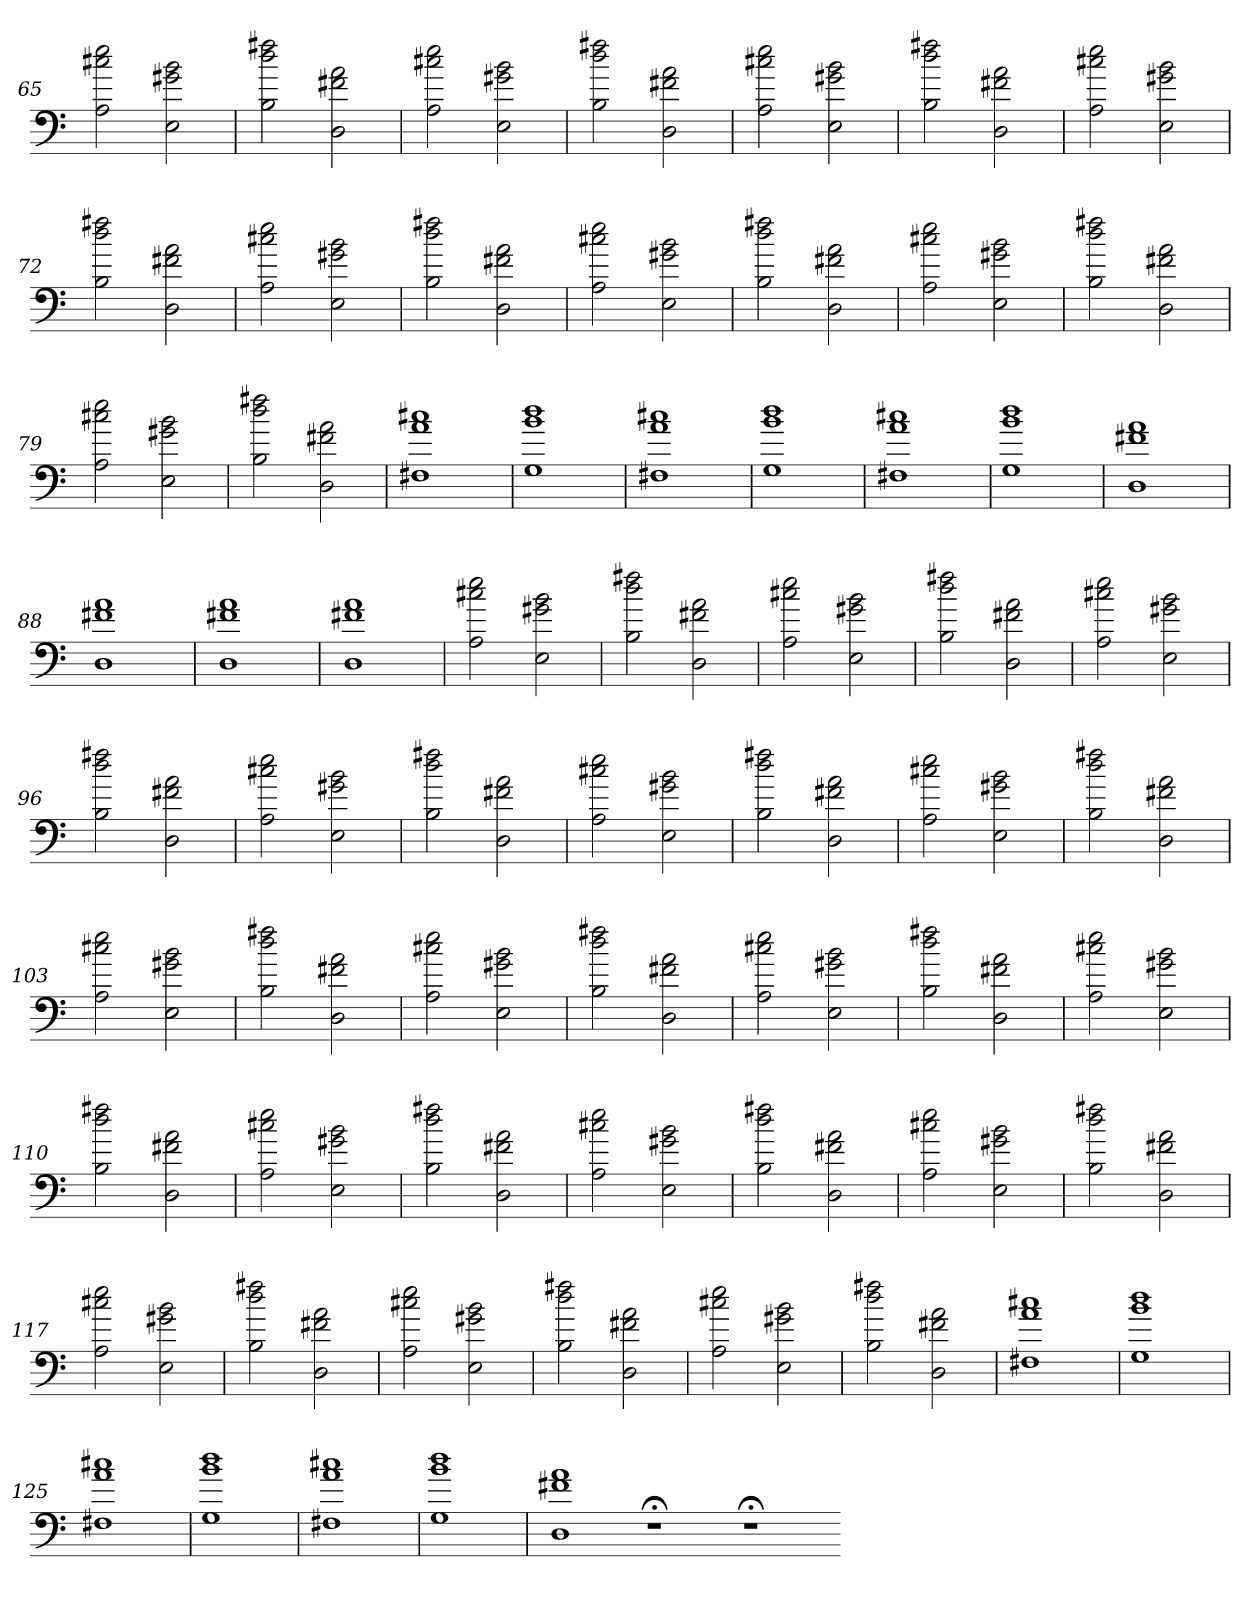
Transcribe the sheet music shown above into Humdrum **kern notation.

**kern
*part1
*staff1
=65
2A 2cc#X 2ee
2E 2g#X 2b
=66
2B 2dd 2ff#X
2D 2f#X 2a
=67
2A 2cc#X 2ee
2E 2g#X 2b
=68
2B 2dd 2ff#X
2D 2f#X 2a
=69
2A 2cc#X 2ee
2E 2g#X 2b
=70
2B 2dd 2ff#X
2D 2f#X 2a
=71
2A 2cc#X 2ee
2E 2g#X 2b
=72
2B 2dd 2ff#X
2D 2f#X 2a
=73
2A 2cc#X 2ee
2E 2g#X 2b
=74
2B 2dd 2ff#X
2D 2f#X 2a
=75
2A 2cc#X 2ee
2E 2g#X 2b
=76
2B 2dd 2ff#X
2D 2f#X 2a
=77
2A 2cc#X 2ee
2E 2g#X 2b
=78
2B 2dd 2ff#X
2D 2f#X 2a
=79
2A 2cc#X 2ee
2E 2g#X 2b
=80
2B 2dd 2ff#X
2D 2f#X 2a
=81
1F#X 1a 1cc#X
=82
1G 1b 1dd
=83
1F#X 1a 1cc#X
=84
1G 1b 1dd
=85
1F#X 1a 1cc#X
=86
1G 1b 1dd
=87
1D 1f#X 1a
=88
1D 1f#X 1a
=89
1D 1f#X 1a
=90
1D 1f#X 1a
=91
2A 2cc#X 2ee
2E 2g#X 2b
=92
2B 2dd 2ff#X
2D 2f#X 2a
=93
2A 2cc#X 2ee
2E 2g#X 2b
=94
2B 2dd 2ff#X
2D 2f#X 2a
=95
2A 2cc#X 2ee
2E 2g#X 2b
=96
2B 2dd 2ff#X
2D 2f#X 2a
=97
2A 2cc#X 2ee
2E 2g#X 2b
=98
2B 2dd 2ff#X
2D 2f#X 2a
=99
2A 2cc#X 2ee
2E 2g#X 2b
=100
2B 2dd 2ff#X
2D 2f#X 2a
=101
2A 2cc#X 2ee
2E 2g#X 2b
=102
2B 2dd 2ff#X
2D 2f#X 2a
=103
2A 2cc#X 2ee
2E 2g#X 2b
=104
2B 2dd 2ff#X
2D 2f#X 2a
=105
2A 2cc#X 2ee
2E 2g#X 2b
=106
2B 2dd 2ff#X
2D 2f#X 2a
=107
2A 2cc#X 2ee
2E 2g#X 2b
=108
2B 2dd 2ff#X
2D 2f#X 2a
=109
2A 2cc#X 2ee
2E 2g#X 2b
=110
2B 2dd 2ff#X
2D 2f#X 2a
=111
2A 2cc#X 2ee
2E 2g#X 2b
=112
2B 2dd 2ff#X
2D 2f#X 2a
=113
2A 2cc#X 2ee
2E 2g#X 2b
=114
2B 2dd 2ff#X
2D 2f#X 2a
=115
2A 2cc#X 2ee
2E 2g#X 2b
=116
2B 2dd 2ff#X
2D 2f#X 2a
=117
2A 2cc#X 2ee
2E 2g#X 2b
=118
2B 2dd 2ff#X
2D 2f#X 2a
=119
2A 2cc#X 2ee
2E 2g#X 2b
=120
2B 2dd 2ff#X
2D 2f#X 2a
=121
2A 2cc#X 2ee
2E 2g#X 2b
=122
2B 2dd 2ff#X
2D 2f#X 2a
=123
1F#X 1a 1cc#X
=124
1G 1b 1dd
=125
1F#X 1a 1cc#X
=126
1G 1b 1dd
=127
1F#X 1a 1cc#X
=128
1G 1b 1dd
=129
1D 1f#X 1a
1r;<
1r;<
=-
*-
